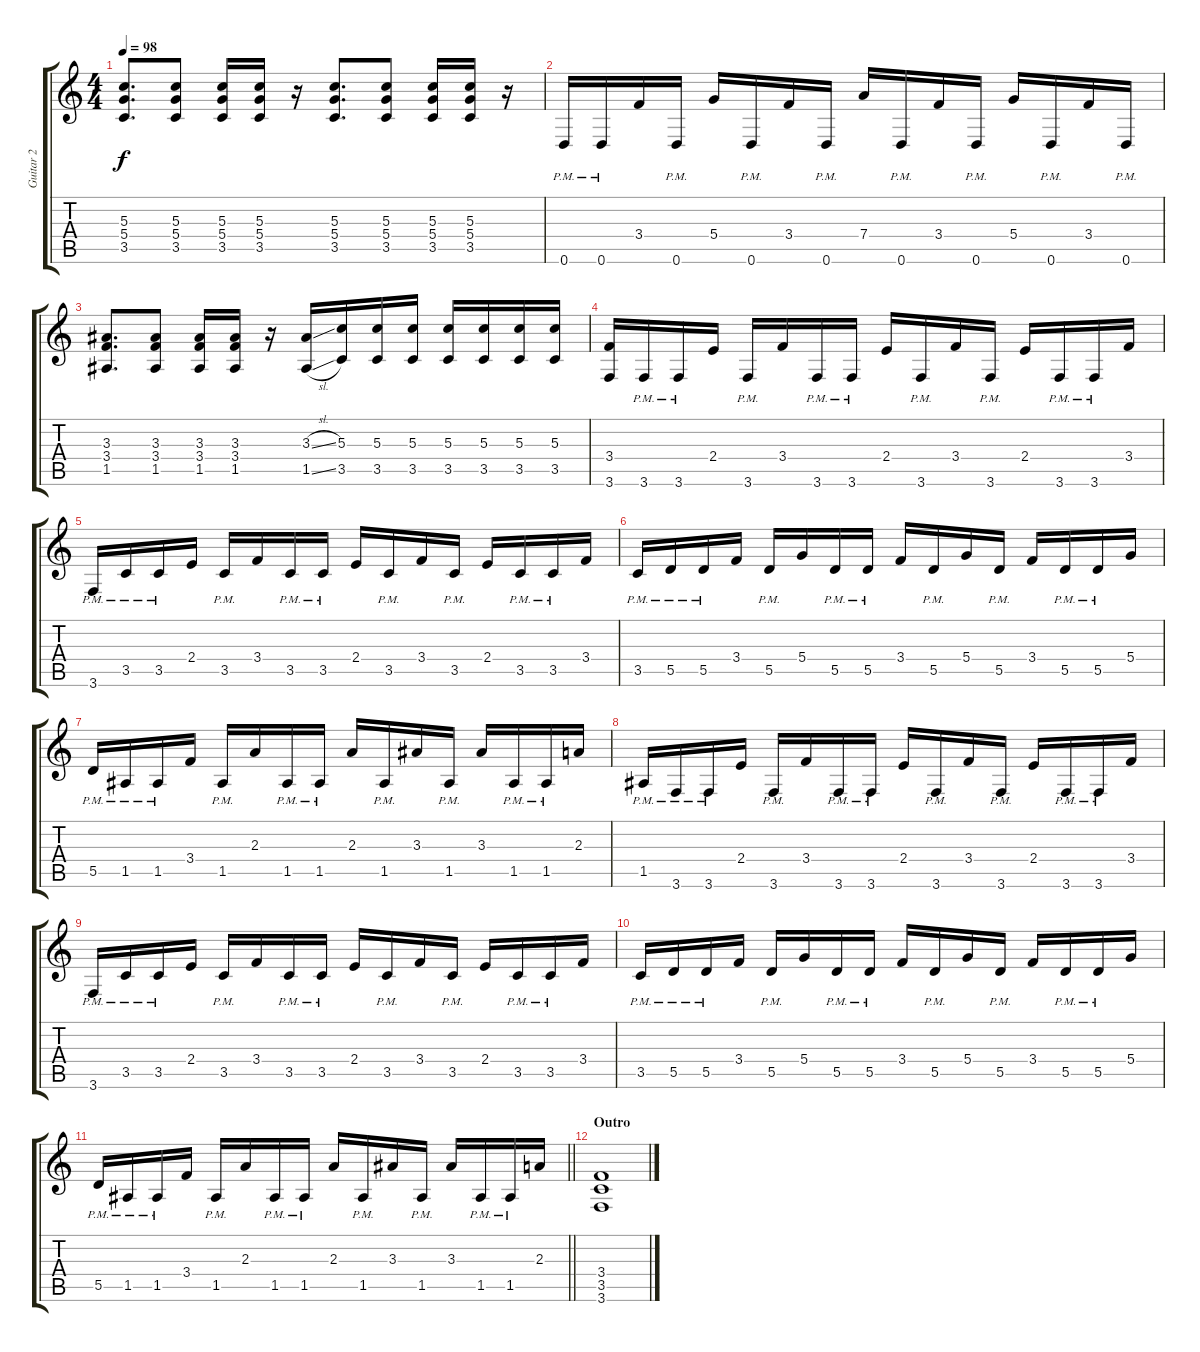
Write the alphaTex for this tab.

\track ("Guitar 2" "Guitar 2") {instrument overdrivenguitar}
\staff {score tabs}
\tuning (E4 B3 G3 D3 A2 D2) {hide}
\ts (4 4)
\tempo 98
\clef g2
\ks c
(5.3 5.4 3.5).8{d dy f} (5.3 5.4 3.5).8 (5.3 5.4 3.5).16 (5.3 5.4 3.5).16 r.16 (5.3 5.4 3.5).8{d} (5.3 5.4 3.5).8 (5.3 5.4 3.5).16 (5.3 5.4 3.5).16 r.16 |
0.6{pm}.16{volume 14} 0.6{pm}.16 3.4.16 0.6{pm}.16 5.4.16 0.6{pm}.16 3.4.16 0.6{pm}.16 7.4.16 0.6{pm}.16 3.4.16 0.6{pm}.16 5.4.16 0.6{pm}.16 3.4.16 0.6{pm}.16 |
(3.3 3.4 1.5).8{d volume 11} (3.3 3.4 1.5).8 (3.3 3.4 1.5).16 (3.3 3.4 1.5).16 r.16 (3.3{sl} 1.5{sl}).16 (5.3 3.5).16 (5.3 3.5).16 (5.3 3.5).16 (5.3 3.5).16 (5.3 3.5).16 (5.3 3.5).16 (5.3 3.5).16 |
(3.4 3.6).16{volume 14} 3.6{pm}.16 3.6{pm}.16 2.4.16 3.6{pm}.16 3.4.16 3.6{pm}.16 3.6{pm}.16 2.4.16 3.6{pm}.16 3.4.16 3.6{pm}.16 2.4.16 3.6{pm}.16 3.6{pm}.16 3.4.16 |
3.6{pm}.16 3.5{pm}.16 3.5{pm}.16 2.4.16 3.5{pm}.16 3.4.16 3.5{pm}.16 3.5{pm}.16 2.4.16 3.5{pm}.16 3.4.16 3.5{pm}.16 2.4.16 3.5{pm}.16 3.5{pm}.16 3.4.16 |
3.5{pm}.16 5.5{pm}.16 5.5{pm}.16 3.4.16 5.5{pm}.16 5.4.16 5.5{pm}.16 5.5{pm}.16 3.4.16 5.5{pm}.16 5.4.16 5.5{pm}.16 3.4.16 5.5{pm}.16 5.5{pm}.16 5.4.16 |
5.5{pm}.16 1.5{pm}.16 1.5{pm}.16 3.4.16 1.5{pm}.16 2.3.16 1.5{pm}.16 1.5{pm}.16 2.3.16 1.5{pm}.16 3.3.16 1.5{pm}.16 3.3.16 1.5{pm}.16 1.5{pm}.16 2.3.16 |
1.5{pm}.16 3.6{pm}.16 3.6{pm}.16 2.4.16 3.6{pm}.16 3.4.16 3.6{pm}.16 3.6{pm}.16 2.4.16 3.6{pm}.16 3.4.16 3.6{pm}.16 2.4.16 3.6{pm}.16 3.6{pm}.16 3.4.16 |
3.6{pm}.16 3.5{pm}.16 3.5{pm}.16 2.4.16 3.5{pm}.16 3.4.16 3.5{pm}.16 3.5{pm}.16 2.4.16 3.5{pm}.16 3.4.16 3.5{pm}.16 2.4.16 3.5{pm}.16 3.5{pm}.16 3.4.16 |
3.5{pm}.16 5.5{pm}.16 5.5{pm}.16 3.4.16 5.5{pm}.16 5.4.16 5.5{pm}.16 5.5{pm}.16 3.4.16 5.5{pm}.16 5.4.16 5.5{pm}.16 3.4.16 5.5{pm}.16 5.5{pm}.16 5.4.16 |
\barLineRight lightlight
5.5{pm}.16 1.5{pm}.16 1.5{pm}.16 3.4.16 1.5{pm}.16 2.3.16 1.5{pm}.16 1.5{pm}.16 2.3.16 1.5{pm}.16 3.3.16 1.5{pm}.16 3.3.16 1.5{pm}.16 1.5{pm}.16 2.3.16 |
\section ("" "Outro")
(3.4 3.5 3.6).1
